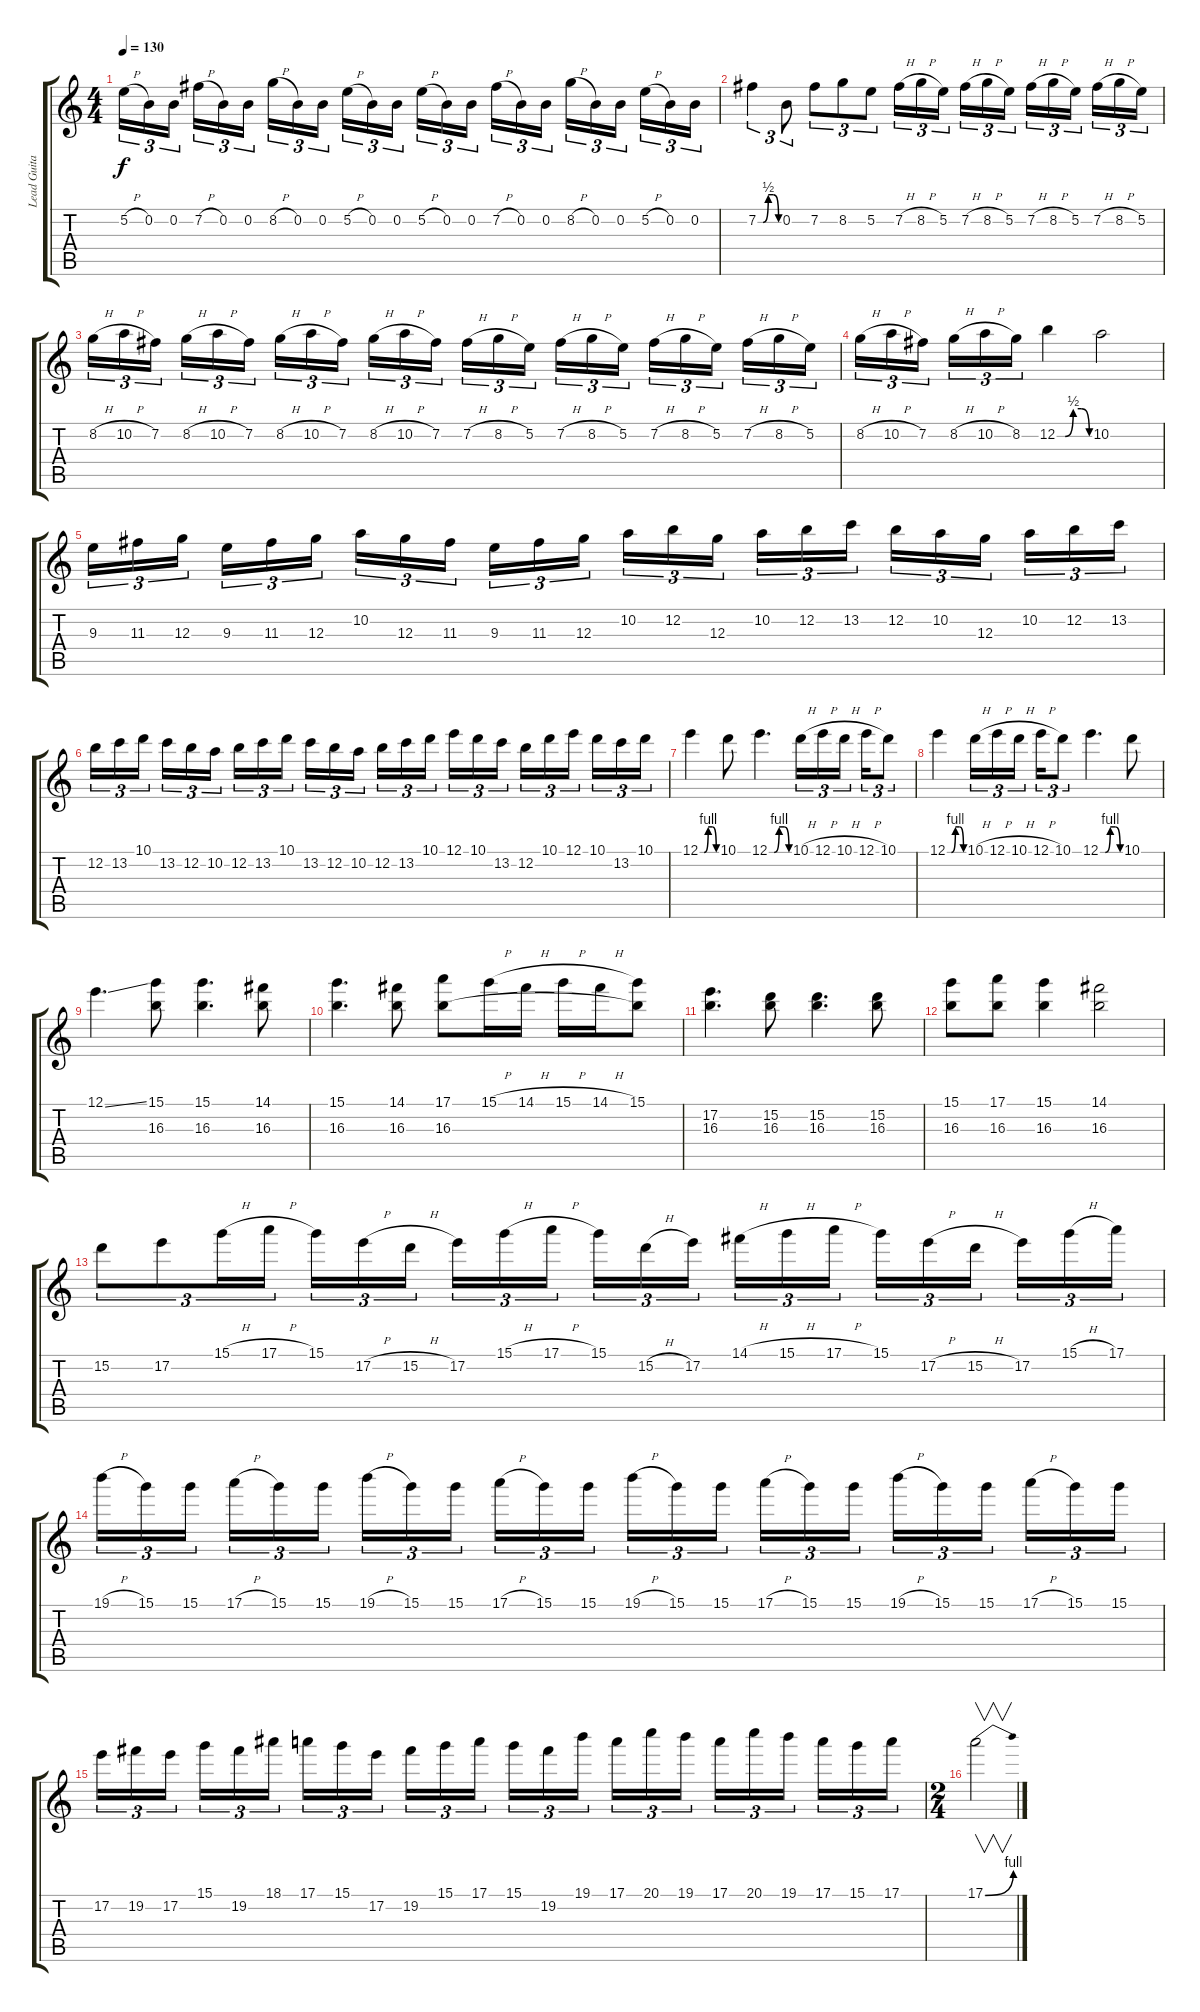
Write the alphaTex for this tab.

\track ("Lead Guitar" "Lead Guita") {instrument distortionguitar}
\staff {score tabs}
\tuning (E4 B3 G3 D3 A2 E2) {hide}
\ts (4 4)
\tempo 130
\clef g2
\ks c
5.2{h}.16{tu (3 2) dy f} 0.2.16{tu (3 2)} 0.2.16{tu (3 2) beam splitsecondary} 7.2{h}.16{tu (3 2)} 0.2.16{tu (3 2)} 0.2.16{tu (3 2)} 8.2{h}.16{tu (3 2)} 0.2.16{tu (3 2)} 0.2.16{tu (3 2) beam splitsecondary} 5.2{h}.16{tu (3 2)} 0.2.16{tu (3 2)} 0.2.16{tu (3 2)} 5.2{h}.16{tu (3 2)} 0.2.16{tu (3 2)} 0.2.16{tu (3 2) beam splitsecondary} 7.2{h}.16{tu (3 2)} 0.2.16{tu (3 2)} 0.2.16{tu (3 2)} 8.2{h}.16{tu (3 2)} 0.2.16{tu (3 2)} 0.2.16{tu (3 2) beam splitsecondary} 5.2{h}.16{tu (3 2)} 0.2.16{tu (3 2)} 0.2.16{tu (3 2)} |
7.2{be (custom 0 0 15 0 30 2 45 2 60 0)}.4{tu (3 2)} 0.2.8{tu (3 2)} 7.2.8{tu (3 2)} 8.2.8{tu (3 2)} 5.2.8{tu (3 2)} 7.2{h}.16{tu (3 2)} 8.2{h}.16{tu (3 2)} 5.2.16{tu (3 2) beam splitsecondary} 7.2{h}.16{tu (3 2)} 8.2{h}.16{tu (3 2)} 5.2.16{tu (3 2)} 7.2{h}.16{tu (3 2)} 8.2{h}.16{tu (3 2)} 5.2.16{tu (3 2) beam splitsecondary} 7.2{h}.16{tu (3 2)} 8.2{h}.16{tu (3 2)} 5.2.16{tu (3 2)} |
8.2{h}.16{tu (3 2)} 10.2{h}.16{tu (3 2)} 7.2.16{tu (3 2) beam splitsecondary} 8.2{h}.16{tu (3 2)} 10.2{h}.16{tu (3 2)} 7.2.16{tu (3 2)} 8.2{h}.16{tu (3 2)} 10.2{h}.16{tu (3 2)} 7.2.16{tu (3 2) beam splitsecondary} 8.2{h}.16{tu (3 2)} 10.2{h}.16{tu (3 2)} 7.2.16{tu (3 2)} 7.2{h}.16{tu (3 2)} 8.2{h}.16{tu (3 2)} 5.2.16{tu (3 2) beam splitsecondary} 7.2{h}.16{tu (3 2)} 8.2{h}.16{tu (3 2)} 5.2.16{tu (3 2)} 7.2{h}.16{tu (3 2)} 8.2{h}.16{tu (3 2)} 5.2.16{tu (3 2) beam splitsecondary} 7.2{h}.16{tu (3 2)} 8.2{h}.16{tu (3 2)} 5.2.16{tu (3 2)} |
8.2{h}.16{tu (3 2)} 10.2{h}.16{tu (3 2)} 7.2.16{tu (3 2) beam splitsecondary} 8.2{h}.16{tu (3 2)} 10.2{h}.16{tu (3 2)} 8.2.16{tu (3 2)} 12.2{be (custom 0 0 15 0 30 2 45 2 60 0)}.4 10.2.2 |
9.3.16{tu (3 2)} 11.3.16{tu (3 2)} 12.3.16{tu (3 2) beam splitsecondary} 9.3.16{tu (3 2)} 11.3.16{tu (3 2)} 12.3.16{tu (3 2)} 10.2.16{tu (3 2)} 12.3.16{tu (3 2)} 11.3.16{tu (3 2) beam splitsecondary} 9.3.16{tu (3 2)} 11.3.16{tu (3 2)} 12.3.16{tu (3 2)} 10.2.16{tu (3 2)} 12.2.16{tu (3 2)} 12.3.16{tu (3 2) beam splitsecondary} 10.2.16{tu (3 2)} 12.2.16{tu (3 2)} 13.2.16{tu (3 2)} 12.2.16{tu (3 2)} 10.2.16{tu (3 2)} 12.3.16{tu (3 2) beam splitsecondary} 10.2.16{tu (3 2)} 12.2.16{tu (3 2)} 13.2.16{tu (3 2)} |
12.2.16{tu (3 2)} 13.2.16{tu (3 2)} 10.1.16{tu (3 2) beam splitsecondary} 13.2.16{tu (3 2)} 12.2.16{tu (3 2)} 10.2.16{tu (3 2)} 12.2.16{tu (3 2)} 13.2.16{tu (3 2)} 10.1.16{tu (3 2) beam splitsecondary} 13.2.16{tu (3 2)} 12.2.16{tu (3 2)} 10.2.16{tu (3 2)} 12.2.16{tu (3 2)} 13.2.16{tu (3 2)} 10.1.16{tu (3 2) beam splitsecondary} 12.1.16{tu (3 2)} 10.1.16{tu (3 2)} 13.2.16{tu (3 2)} 12.2.16{tu (3 2)} 10.1.16{tu (3 2)} 12.1.16{tu (3 2) beam splitsecondary} 10.1.16{tu (3 2)} 13.2.16{tu (3 2)} 10.1.16{tu (3 2)} |
12.1{be (custom 0 0 15 0 30 4 45 4 60 0)}.4 10.1.8 12.1{be (custom 0 0 15 0 30 4 45 4 60 0)}.4{d} 10.1{h}.16{tu (3 2)} 12.1{h}.16{tu (3 2)} 10.1{h}.16{tu (3 2) beam splitsecondary} 12.1{h}.16{tu (3 2)} 10.1.8{tu (3 2)} |
12.1{be (custom 0 0 15 0 30 4 45 4 60 0)}.4 10.1{h}.16{tu (3 2)} 12.1{h}.16{tu (3 2)} 10.1{h}.16{tu (3 2) beam splitsecondary} 12.1{h}.16{tu (3 2)} 10.1.8{tu (3 2)} 12.1{be (custom 0 0 15 0 30 4 45 4 60 0)}.4{d} 10.1.8 |
12.1{ss}.4{d} (15.1 16.3).8 (15.1 16.3).4{d} (14.1 16.3).8 |
(15.1 16.3).4{d} (14.1 16.3).8 (17.1 16.3).8 15.1{h}.16 14.1{h}.16 15.1{h}.16 14.1{h}.16 (15.1 16.3{t}).8 |
(17.2 16.3).4{d} (15.2 16.3).8 (15.2 16.3).4{d} (15.2 16.3).8 |
(15.1 16.3).8 (17.1 16.3).8 (15.1 16.3).4 (14.1 16.3).2 |
15.2.8{tu (3 2)} 17.2.8{tu (3 2)} 15.1{h}.16{tu (3 2)} 17.1{h}.16{tu (3 2)} 15.1.16{tu (3 2)} 17.2{h}.16{tu (3 2)} 15.2{h}.16{tu (3 2) beam splitsecondary} 17.2.16{tu (3 2)} 15.1{h}.16{tu (3 2)} 17.1{h}.16{tu (3 2)} 15.1.16{tu (3 2)} 15.2{h}.16{tu (3 2)} 17.2.16{tu (3 2) beam splitsecondary} 14.1{h}.16{tu (3 2)} 15.1{h}.16{tu (3 2)} 17.1{h}.16{tu (3 2)} 15.1.16{tu (3 2)} 17.2{h}.16{tu (3 2)} 15.2{h}.16{tu (3 2) beam splitsecondary} 17.2.16{tu (3 2)} 15.1{h}.16{tu (3 2)} 17.1.16{tu (3 2)} |
19.1{h}.16{tu (3 2)} 15.1.16{tu (3 2)} 15.1.16{tu (3 2) beam splitsecondary} 17.1{h}.16{tu (3 2)} 15.1.16{tu (3 2)} 15.1.16{tu (3 2)} 19.1{h}.16{tu (3 2)} 15.1.16{tu (3 2)} 15.1.16{tu (3 2) beam splitsecondary} 17.1{h}.16{tu (3 2)} 15.1.16{tu (3 2)} 15.1.16{tu (3 2)} 19.1{h}.16{tu (3 2)} 15.1.16{tu (3 2)} 15.1.16{tu (3 2) beam splitsecondary} 17.1{h}.16{tu (3 2)} 15.1.16{tu (3 2)} 15.1.16{tu (3 2)} 19.1{h}.16{tu (3 2)} 15.1.16{tu (3 2)} 15.1.16{tu (3 2) beam splitsecondary} 17.1{h}.16{tu (3 2)} 15.1.16{tu (3 2)} 15.1.16{tu (3 2)} |
17.2.16{tu (3 2)} 19.2.16{tu (3 2)} 17.2.16{tu (3 2) beam splitsecondary} 15.1.16{tu (3 2)} 19.2.16{tu (3 2)} 18.1.16{tu (3 2)} 17.1.16{tu (3 2)} 15.1.16{tu (3 2)} 17.2.16{tu (3 2) beam splitsecondary} 19.2.16{tu (3 2)} 15.1.16{tu (3 2)} 17.1.16{tu (3 2)} 15.1.16{tu (3 2)} 19.2.16{tu (3 2)} 19.1.16{tu (3 2) beam splitsecondary} 17.1.16{tu (3 2)} 20.1.16{tu (3 2)} 19.1.16{tu (3 2)} 17.1.16{tu (3 2)} 20.1.16{tu (3 2)} 19.1.16{tu (3 2) beam splitsecondary} 17.1.16{tu (3 2)} 15.1.16{tu (3 2)} 17.1.16{tu (3 2)} |
\ts (2 4)
17.1{be (bend 0 0 60 4)}.2{v}
